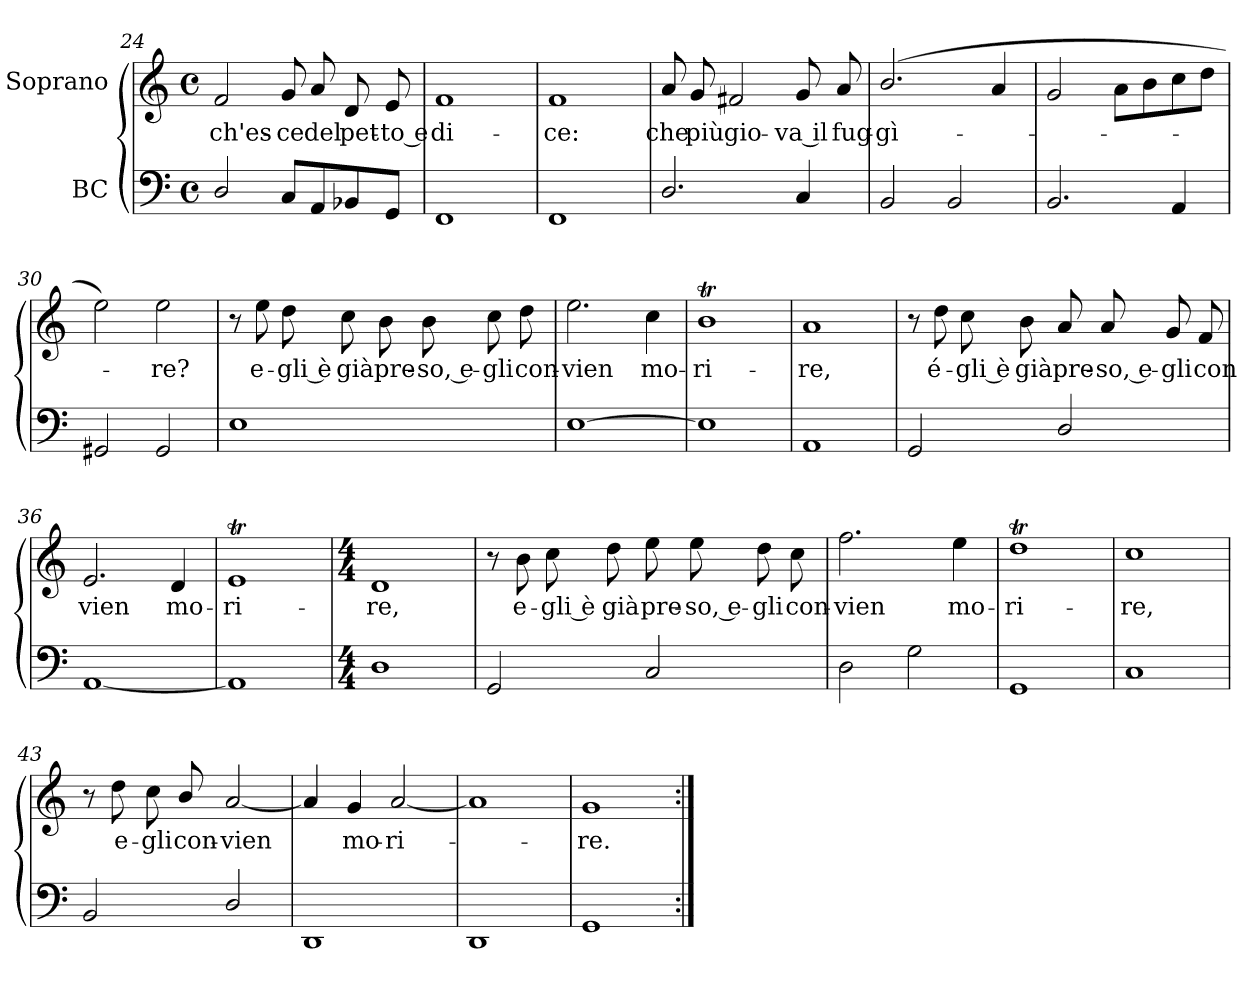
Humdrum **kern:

**kern	**kern	**text
*part2	*part1	*part1
*staff2	*staff1	*staff1
*I"BC	*I"Soprano	*
*clefF4	*clefG2	*
*k[]	*k[]	*
*C:	*C:	*
*M4/4	*M4/4	*
*met(c)	*met(c)	*
=24	=24	=24
!	!	!LO:LY:b
2D/	2f	ch'es-
!	!	!LO:LY:b
8CL	8g	-ce
!	!	!LO:LY:b
8AA	8a	del
!	!	!LO:LY:b
8BB-X	8d	pet-
!	!	!LO:LY:b
8GGJ	8e	-to e
=25	=25	=25
!	!	!LO:LY:b
1FF	1f	di-
=26	=26	=26
!	!	!LO:LY:b
1FF	1f	-ce:
=27	=27	=27
!	!	!LO:LY:b
2.D/	8a	che
!	!	!LO:LY:b
.	8g	più
!	!	!LO:LY:b
.	2f#X	gio-
!	!	!LO:LY:b
4C	8g	-va il
!	!	!LO:LY:b
.	8a	fug-
=28	=28	=28
!	!	!LO:LY:b
2BB	(>2.b/	-gì-
2BB	.	.
.	4a	.
=29	=29	=29
2.BB	2g	.
.	8aL	.
.	8b	.
4AA	8cc	.
.	8ddJ	.
=30	=30	=30
2GG#X	2ee)	.
!	!	!LO:LY:b
2GG#	2ee	re?
!!LO:LB:g=z
=31	=31	=31
1E	8r	.
!	!	!LO:LY:b
.	8ee	e-
!	!	!LO:LY:b
.	8dd	-gli è
!	!	!LO:LY:b
.	8cc	già
!	!	!LO:LY:b
.	8b	pre-
!	!	!LO:LY:b
.	8b	-so, e-
!	!	!LO:LY:b
.	8cc	-gli
!	!	!LO:LY:b
.	8dd	con-
=32	=32	=32
!	!	!LO:LY:b
[1E	2.ee	-vien
!	!	!LO:LY:b
.	4cc	mo-
=33	=33	=33
!	!	!LO:LY:b
1E]	1bt	-ri-
=34	=34	=34
!	!	!LO:LY:b
1AA	1a	-re,
=35	=35	=35
2GG	8r	.
!	!	!LO:LY:b
.	8dd	é-
!	!	!LO:LY:b
.	8cc	-gli è
!	!	!LO:LY:b
.	8b	già
!	!	!LO:LY:b
2D/	8a	pre-
!	!	!LO:LY:b
.	8a	-so, e-
!	!	!LO:LY:b
.	8g	-gli
!	!	!LO:LY:b
.	8f	con
=36	=36	=36
!	!	!LO:LY:b
[1AA	2.e	vien
!	!	!LO:LY:b
.	4d	mo-
=37	=37	=37
!	!	!LO:LY:b
1AA]	1et	-ri-
!!LO:LB:g=z
=38	=38	=38
*M4/4	*M4/4	*
!	!	!LO:LY:b
1D	1d	-re,
=39	=39	=39
2GG	8r	.
!	!	!LO:LY:b
.	8b	e-
!	!	!LO:LY:b
.	8cc	-gli è
!	!	!LO:LY:b
.	8dd	già
!	!	!LO:LY:b
2C	8ee	pre-
!	!	!LO:LY:b
.	8ee	-so, e-
!	!	!LO:LY:b
.	8dd	-gli
!	!	!LO:LY:b
.	8cc	con-
=40	=40	=40
!	!	!LO:LY:b
2D	2.ff	-vien
2G	.	.
!	!	!LO:LY:b
.	4ee	mo-
=41	=41	=41
!	!	!LO:LY:b
1GG	1ddT	-ri-
=42	=42	=42
!	!	!LO:LY:b
1C	1cc	-re,
=43	=43	=43
2BB	8r	.
!	!	!LO:LY:b
.	8dd	e-
!	!	!LO:LY:b
.	8cc	-gli
!	!	!LO:LY:b
.	8b/	con-
!	!	!LO:LY:b
2D/	[2a	-vien
=44	=44	=44
1DD	4a]	.
!	!	!LO:LY:b
.	4g	mo-
!	!	!LO:LY:b
.	[2a	-ri-
=45	=45	=45
1DD	1a]	.
=46	=46	=46
!	!	!LO:LY:b
1GG	1g	re.
=:|!	=:|!	=:|!
*-	*-	*-
